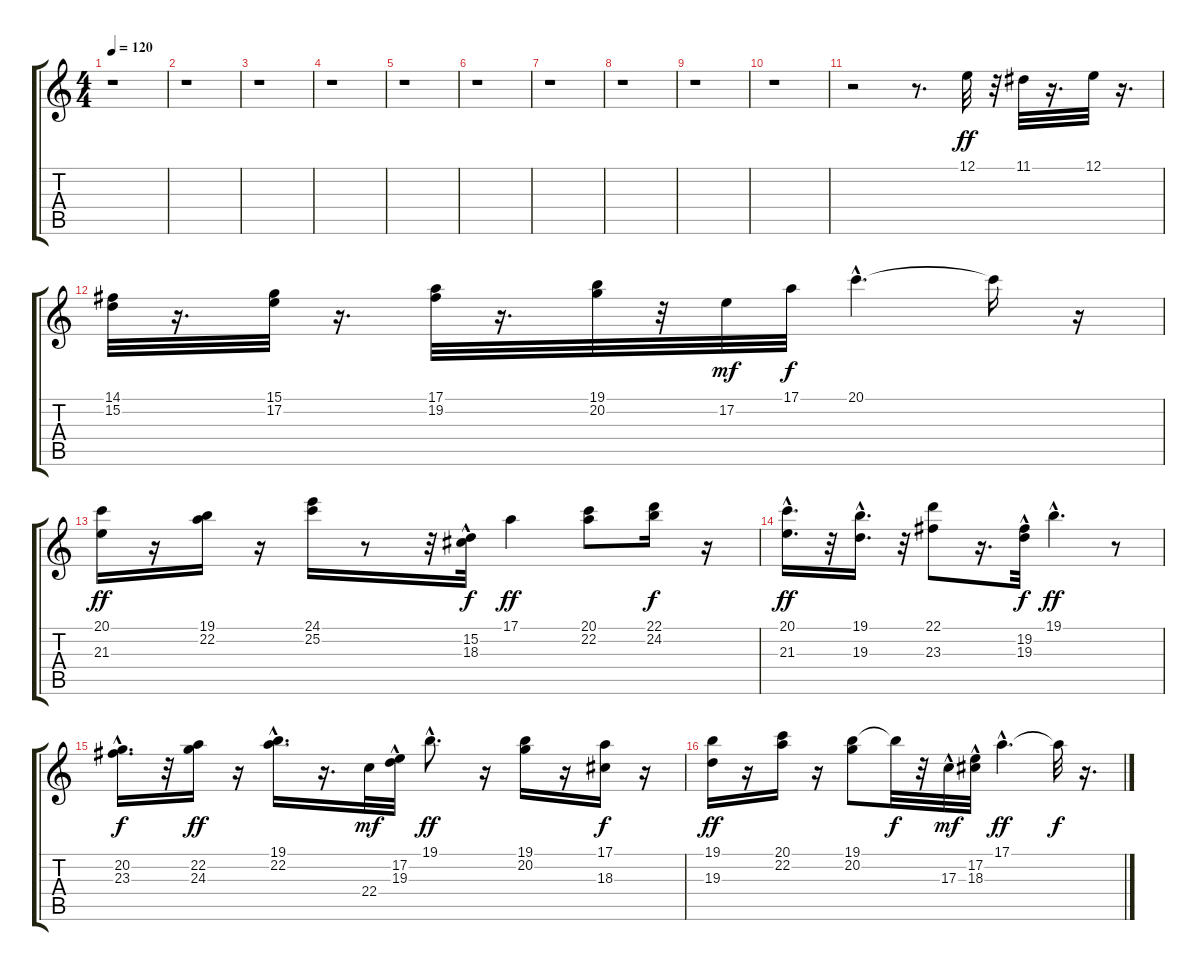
\track "" {instrument honkytonkpiano}
\staff {score tabs}
\tuning (E4 B3 G3 D3 A2 E2) {hide}
\ts (4 4)
\tempo 120
\clef g2
\ks c
r.1{dy ff} |
r.1 |
r.1 |
r.1 |
r.1 |
r.1 |
r.1 |
r.1 |
r.1 |
r.1 |
r.2 r.8{d} 12.1.32 r.32 11.1.32 r.16{d} 12.1.32 r.16{d} |
(14.1 15.2).32 r.16{d} (15.1 17.2).32 r.16{d} (17.1 19.2).32 r.16{d} (19.1 20.2).32 r.32 17.2.32{dy mf} 17.1.32{dy f} 20.1{hac}.4{d} 20.1{t}.16 r.16 |
(20.1 21.3).16{dy ff} r.16 (19.1 22.2).16 r.16 (24.1 25.2).16 r.8 r.32 (15.2{hac} 18.3{hac}).32{dy f} 17.1.4{dy ff} (20.1 22.2).8 (22.1 24.2).16{dy f} r.16 |
(20.1{hac} 21.3{hac}).16{d dy ff} r.32 (19.1 19.3{hac}).16{d} r.32 (22.1 23.3).8 r.16{d} (19.2{hac} 19.3{hac}).32{dy f} 19.1{hac}.4{d dy ff} r.8 |
(20.2{hac} 23.3{hac}).16{d dy f} r.32 (22.2 24.3).16{dy ff} r.16 (19.1 22.2{hac}).16{d} r.16{d} 22.4.32{dy mf} (17.2 19.3{hac}).32 19.1{hac}.8{d dy ff} r.16 (19.1 20.2).16 r.16 (17.1 18.3).16{dy f} r.16 |
(19.1 19.3).16{dy ff} r.16 (20.1 22.2).16 r.16 (19.1 20.2).8 19.1{t}.32{dy f} r.32 17.3{hac}.32{dy mf} (17.2{hac} 18.3{hac}).32 17.1{hac}.4{d dy ff} 17.1{t}.32{dy f} r.16{d}
